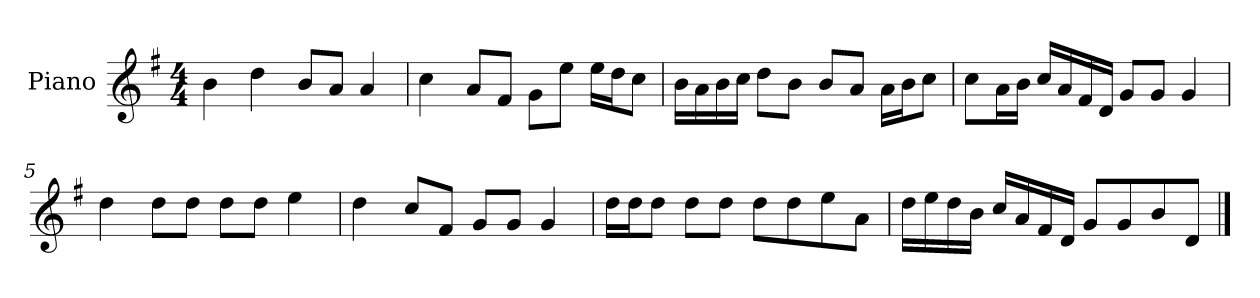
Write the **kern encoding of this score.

**kern
*part1
*staff1
*I"Piano
*I'P-no
*clefG2
*k[f#]
*M4/4
*MM90
=1
4b\
4dd\
8b/L
8a/J
4a/
=2
4cc\
8a/L
8f#/J
8g\L
8ee\J
16ee\LL
16dd\J
8cc\J
=3
16b\LL
16a\
16b\
16cc\JJ
8dd\L
8b\J
8b/L
8a/J
16a\LL
16b\J
8cc\J
=4
8cc\L
16a\L
16b\JJ
16cc/LL
16a/
16f#/
16d/JJ
8g/L
8g/J
4g/
=5
4dd\
8dd\L
8dd\J
8dd\L
8dd\J
4ee\
!!LO:LB:g=z
=6
4dd\
8cc/L
8f#/J
8g/L
8g/J
4g/
=7
16dd\LL
16dd\J
8dd\J
8dd\L
8dd\J
8dd\L
8dd\
8ee\
8a\J
=8
16dd\LL
16ee\
16dd\
16b\JJ
16cc/LL
16a/
16f#/
16d/JJ
8g/L
8g/
8b/
8d/J
==
*-
